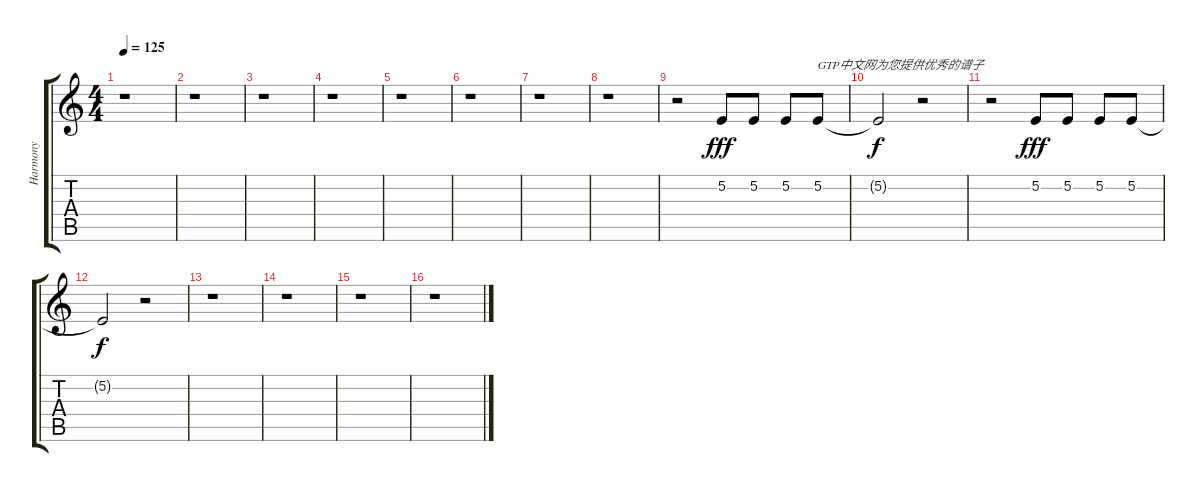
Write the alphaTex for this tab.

\track ("Harmony" "Harmony") {instrument tenorsax}
\staff {score tabs}
\tuning (E4 B3 G3 D3 A2 E2) {hide}
\ts (4 4)
\tempo 125
\clef g2
\ks c
r.1{dy fff instrument tenorsax} |
r.1 |
r.1 |
r.1 |
r.1 |
r.1 |
r.1 |
r.1 |
r.2 5.2.8 5.2.8 5.2.8 5.2.8{txt "GTP中文网为您提供优秀的谱子"} |
5.2{t}.2{dy f} r.2 |
r.2 5.2.8{dy fff} 5.2.8 5.2.8 5.2.8 |
5.2{t}.2{dy f} r.2 |
r.1 |
r.1 |
r.1 |
r.1
